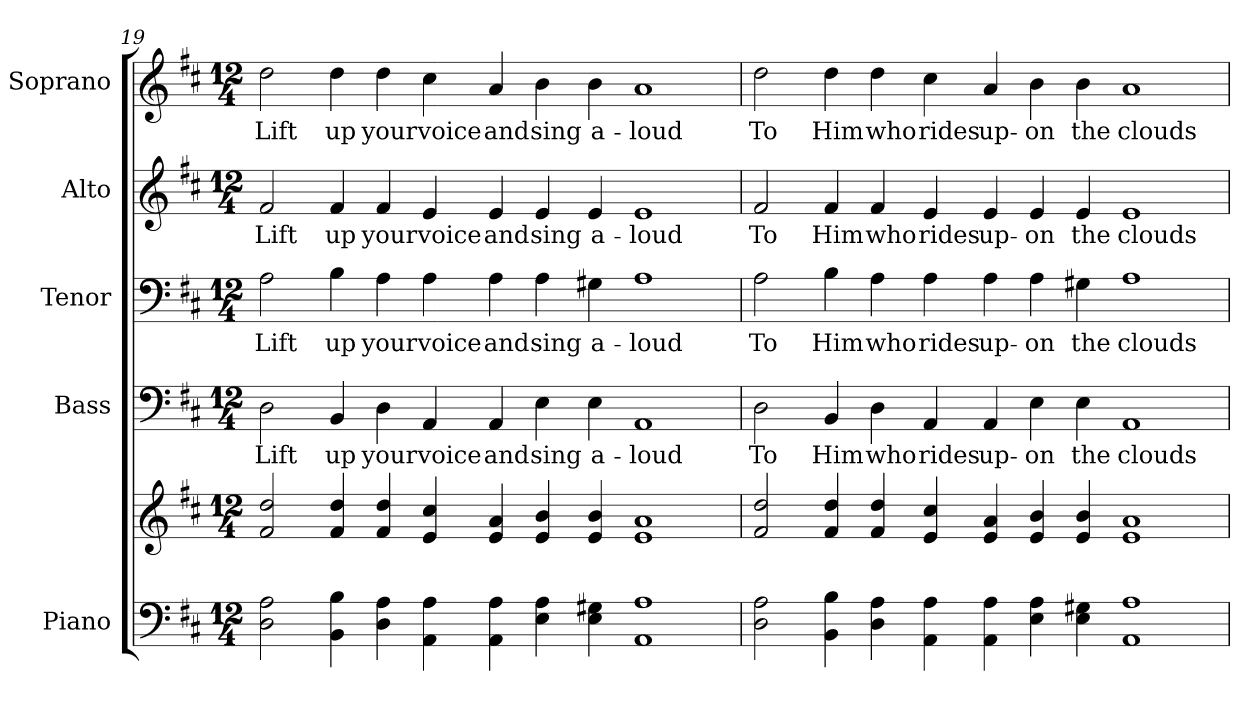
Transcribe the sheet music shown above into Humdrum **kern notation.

**kern	**kern	**kern	**text	**kern	**text	**kern	**text	**kern	**text
*part5	*part5	*part4	*part4	*part3	*part3	*part2	*part2	*part1	*part1
*staff6	*staff5	*staff4	*staff4	*staff3	*staff3	*staff2	*staff2	*staff1	*staff1
*I"Piano	*	*I"Bass	*	*I"Tenor	*	*I"Alto	*	*I"Soprano	*
*I'Pno.	*	*I'B.	*	*I'T.	*	*I'A.	*	*I'S.	*
!!LO:PB:g=z
*clefF4	*clefG2	*clefF4	*	*clefF4	*	*clefG2	*	*clefG2	*
*k[f#c#]	*k[f#c#]	*k[f#c#]	*	*k[f#c#]	*	*k[f#c#]	*	*k[f#c#]	*
*D:	*D:	*D:	*	*D:	*	*D:	*	*D:	*
*M12/4	*M12/4	*M12/4	*	*M12/4	*	*M12/4	*	*M12/4	*
=19	=19	=19	=19	=19	=19	=19	=19	=19	=19
!	!	!	!LO:LY:b:color=#000000	!	!	!	!	!	!
!	!	!	!	!	!LO:LY:b:color=#000000	!	!	!	!
!	!	!	!	!	!	!	!LO:LY:b:color=#000000	!	!
!	!	!	!	!	!	!	!	!	!LO:LY:b:color=#000000
2Di\ 2Ai	2f#i/ 2ddi	2Di\	Lift	2Ai\	Lift	2f#i/	Lift	2ddi\	Lift
!	!	!	!LO:LY:b:color=#000000	!	!	!	!	!	!
!	!	!	!	!	!LO:LY:b:color=#000000	!	!	!	!
!	!	!	!	!	!	!	!LO:LY:b:color=#000000	!	!
!	!	!	!	!	!	!	!	!	!LO:LY:b:color=#000000
4BBi\ 4Bi	4f#i/ 4ddi	4BBi/	up	4Bi\	up	4f#i/	up	4ddi\	up
!	!	!	!LO:LY:b:color=#000000	!	!	!	!	!	!
!	!	!	!	!	!LO:LY:b:color=#000000	!	!	!	!
!	!	!	!	!	!	!	!LO:LY:b:color=#000000	!	!
!	!	!	!	!	!	!	!	!	!LO:LY:b:color=#000000
4Di\ 4Ai	4f#i/ 4ddi	4Di\	your	4Ai\	your	4f#i/	your	4ddi\	your
!	!	!	!LO:LY:b:color=#000000	!	!	!	!	!	!
!	!	!	!	!	!LO:LY:b:color=#000000	!	!	!	!
!	!	!	!	!	!	!	!LO:LY:b:color=#000000	!	!
!	!	!	!	!	!	!	!	!	!LO:LY:b:color=#000000
4AAi\ 4Ai	4ei/ 4cc#i	4AAi/	voice	4Ai\	voice	4ei/	voice	4cc#i\	voice
!	!	!	!LO:LY:b:color=#000000	!	!	!	!	!	!
!	!	!	!	!	!LO:LY:b:color=#000000	!	!	!	!
!	!	!	!	!	!	!	!LO:LY:b:color=#000000	!	!
!	!	!	!	!	!	!	!	!	!LO:LY:b:color=#000000
4AAi\ 4Ai	4ei/ 4ai	4AAi/	and	4Ai\	and	4ei/	and	4ai/	and
!	!	!	!LO:LY:b:color=#000000	!	!	!	!	!	!
!	!	!	!	!	!LO:LY:b:color=#000000	!	!	!	!
!	!	!	!	!	!	!	!LO:LY:b:color=#000000	!	!
!	!	!	!	!	!	!	!	!	!LO:LY:b:color=#000000
4Ei\ 4Ai	4ei/ 4bi	4Ei\	sing	4Ai\	sing	4ei/	sing	4bi\	sing
!	!	!	!LO:LY:b:color=#000000	!	!	!	!	!	!
!	!	!	!	!	!LO:LY:b:color=#000000	!	!	!	!
!	!	!	!	!	!	!	!LO:LY:b:color=#000000	!	!
!	!	!	!	!	!	!	!	!	!LO:LY:b:color=#000000
4Ei\ 4G#Xi	4ei/ 4bi	4Ei\	a-	4G#Xi\	a-	4ei/	a-	4bi\	a-
!	!	!	!LO:LY:b:color=#000000	!	!	!	!	!	!
!	!	!	!	!	!LO:LY:b:color=#000000	!	!	!	!
!	!	!	!	!	!	!	!LO:LY:b:color=#000000	!	!
!	!	!	!	!	!	!	!	!	!LO:LY:b:color=#000000
1AAi 1Ai	1ei 1ai	1AAi	-loud	1Ai	-loud	1ei	-loud	1ai	-loud
=20	=20	=20	=20	=20	=20	=20	=20	=20	=20
!	!	!	!LO:LY:b:color=#000000	!	!	!	!	!	!
!	!	!	!	!	!LO:LY:b:color=#000000	!	!	!	!
!	!	!	!	!	!	!	!LO:LY:b:color=#000000	!	!
!	!	!	!	!	!	!	!	!	!LO:LY:b:color=#000000
2Di\ 2Ai	2f#i/ 2ddi	2Di\	To	2Ai\	To	2f#i/	To	2ddi\	To
!	!	!	!LO:LY:b:color=#000000	!	!	!	!	!	!
!	!	!	!	!	!LO:LY:b:color=#000000	!	!	!	!
!	!	!	!	!	!	!	!LO:LY:b:color=#000000	!	!
!	!	!	!	!	!	!	!	!	!LO:LY:b:color=#000000
4BBi\ 4Bi	4f#i/ 4ddi	4BBi/	Him	4Bi\	Him	4f#i/	Him	4ddi\	Him
!	!	!	!LO:LY:b:color=#000000	!	!	!	!	!	!
!	!	!	!	!	!LO:LY:b:color=#000000	!	!	!	!
!	!	!	!	!	!	!	!LO:LY:b:color=#000000	!	!
!	!	!	!	!	!	!	!	!	!LO:LY:b:color=#000000
4Di\ 4Ai	4f#i/ 4ddi	4Di\	who	4Ai\	who	4f#i/	who	4ddi\	who
!	!	!	!LO:LY:b:color=#000000	!	!	!	!	!	!
!	!	!	!	!	!LO:LY:b:color=#000000	!	!	!	!
!	!	!	!	!	!	!	!LO:LY:b:color=#000000	!	!
!	!	!	!	!	!	!	!	!	!LO:LY:b:color=#000000
4AAi\ 4Ai	4ei/ 4cc#i	4AAi/	rides	4Ai\	rides	4ei/	rides	4cc#i\	rides
!	!	!	!LO:LY:b:color=#000000	!	!	!	!	!	!
!	!	!	!	!	!LO:LY:b:color=#000000	!	!	!	!
!	!	!	!	!	!	!	!LO:LY:b:color=#000000	!	!
!	!	!	!	!	!	!	!	!	!LO:LY:b:color=#000000
4AAi\ 4Ai	4ei/ 4ai	4AAi/	up-	4Ai\	up-	4ei/	up-	4ai/	up-
!	!	!	!LO:LY:b:color=#000000	!	!	!	!	!	!
!	!	!	!	!	!LO:LY:b:color=#000000	!	!	!	!
!	!	!	!	!	!	!	!LO:LY:b:color=#000000	!	!
!	!	!	!	!	!	!	!	!	!LO:LY:b:color=#000000
4Ei\ 4Ai	4ei/ 4bi	4Ei\	-on	4Ai\	-on	4ei/	-on	4bi\	-on
!	!	!	!LO:LY:b:color=#000000	!	!	!	!	!	!
!	!	!	!	!	!LO:LY:b:color=#000000	!	!	!	!
!	!	!	!	!	!	!	!LO:LY:b:color=#000000	!	!
!	!	!	!	!	!	!	!	!	!LO:LY:b:color=#000000
4Ei\ 4G#Xi	4ei/ 4bi	4Ei\	the	4G#Xi\	the	4ei/	the	4bi\	the
!	!	!	!LO:LY:b:color=#000000	!	!	!	!	!	!
!	!	!	!	!	!LO:LY:b:color=#000000	!	!	!	!
!	!	!	!	!	!	!	!LO:LY:b:color=#000000	!	!
!	!	!	!	!	!	!	!	!	!LO:LY:b:color=#000000
1AAi 1Ai	1ei 1ai	1AAi	clouds	1Ai	clouds	1ei	clouds	1ai	clouds
=	=	=	=	=	=	=	=	=	=
*-	*-	*-	*-	*-	*-	*-	*-	*-	*-
